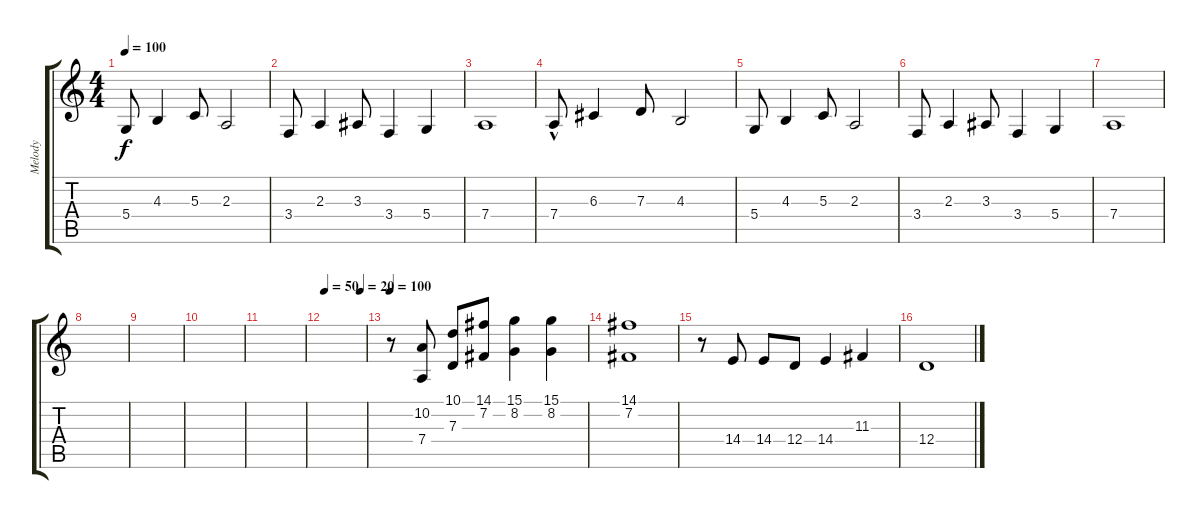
\track ("Melody" "Melody") {instrument clarinet}
\staff {score tabs}
\tuning (E4 B3 G3 D3 A2 E2) {hide}
\ts (4 4)
\tempo 100
\clef g2
\ks c
5.4.8{dy f} 4.3.4 5.3.8 2.3.2 |
3.4.8 2.3.4 3.3.8 3.4.4 5.4.4 |
7.4.1 |
7.4{hac}.8 6.3.4 7.3.8 4.3.2 |
5.4.8 4.3.4 5.3.8 2.3.2 |
3.4.8 2.3.4 3.3.8 3.4.4 5.4.4 |
7.4.1 |
|
|
|
|
\tempo 70
\tempo 50
\tempo (20 0.875)
|
\tempo 100
r.8 (10.2 7.4).8 (10.1 7.3).8 (14.1 7.2).8 (15.1 8.2).4 (15.1 8.2).4 |
(14.1 7.2).1 |
r.8 14.4.8 14.4.8 12.4.8 14.4.4 11.3.4 |
12.4.1
